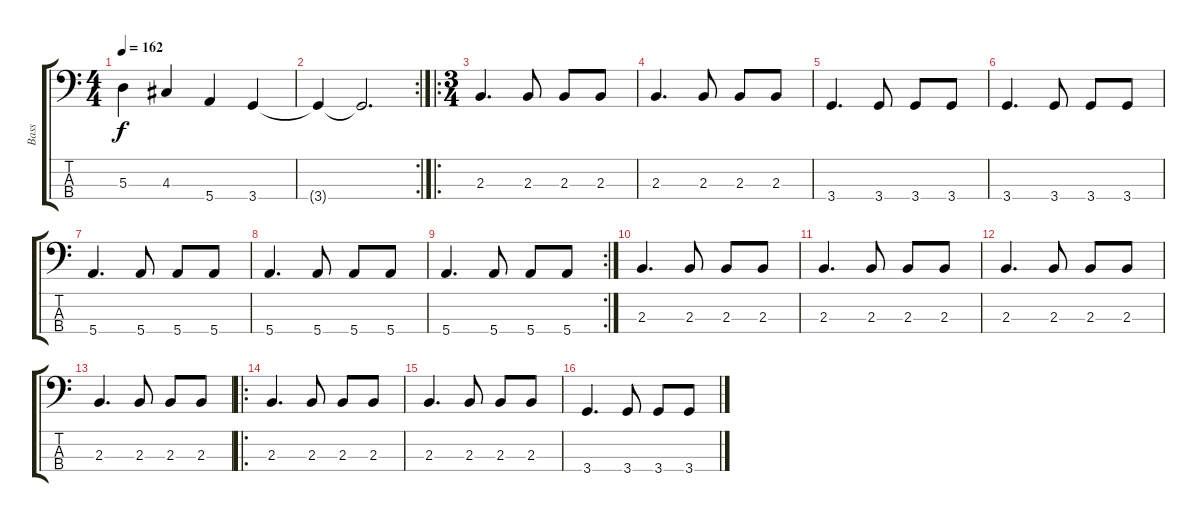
\track ("Bass" "Bass") {instrument electricbassfinger}
\staff {score tabs}
\tuning (G2 D2 A1 E1) {hide}
\ts (4 4)
\tempo 162
\clef f4
\ks c
5.3.4{dy f} 4.3.4 5.4.4 3.4.4 |
\rc 2
3.4{t}.4 3.4{t}.2{d} |
\ro
\ts (3 4)
2.3.4{d} 2.3.8 2.3.8 2.3.8 |
2.3.4{d} 2.3.8 2.3.8 2.3.8 |
3.4.4{d} 3.4.8 3.4.8 3.4.8 |
3.4.4{d} 3.4.8 3.4.8 3.4.8 |
5.4.4{d} 5.4.8 5.4.8 5.4.8 |
5.4.4{d} 5.4.8 5.4.8 5.4.8 |
\rc 2
5.4.4{d} 5.4.8 5.4.8 5.4.8 |
2.3.4{d} 2.3.8 2.3.8 2.3.8 |
2.3.4{d} 2.3.8 2.3.8 2.3.8 |
2.3.4{d} 2.3.8 2.3.8 2.3.8 |
2.3.4{d} 2.3.8 2.3.8 2.3.8 |
\ro
2.3.4{d} 2.3.8 2.3.8 2.3.8 |
2.3.4{d} 2.3.8 2.3.8 2.3.8 |
3.4.4{d} 3.4.8 3.4.8 3.4.8
